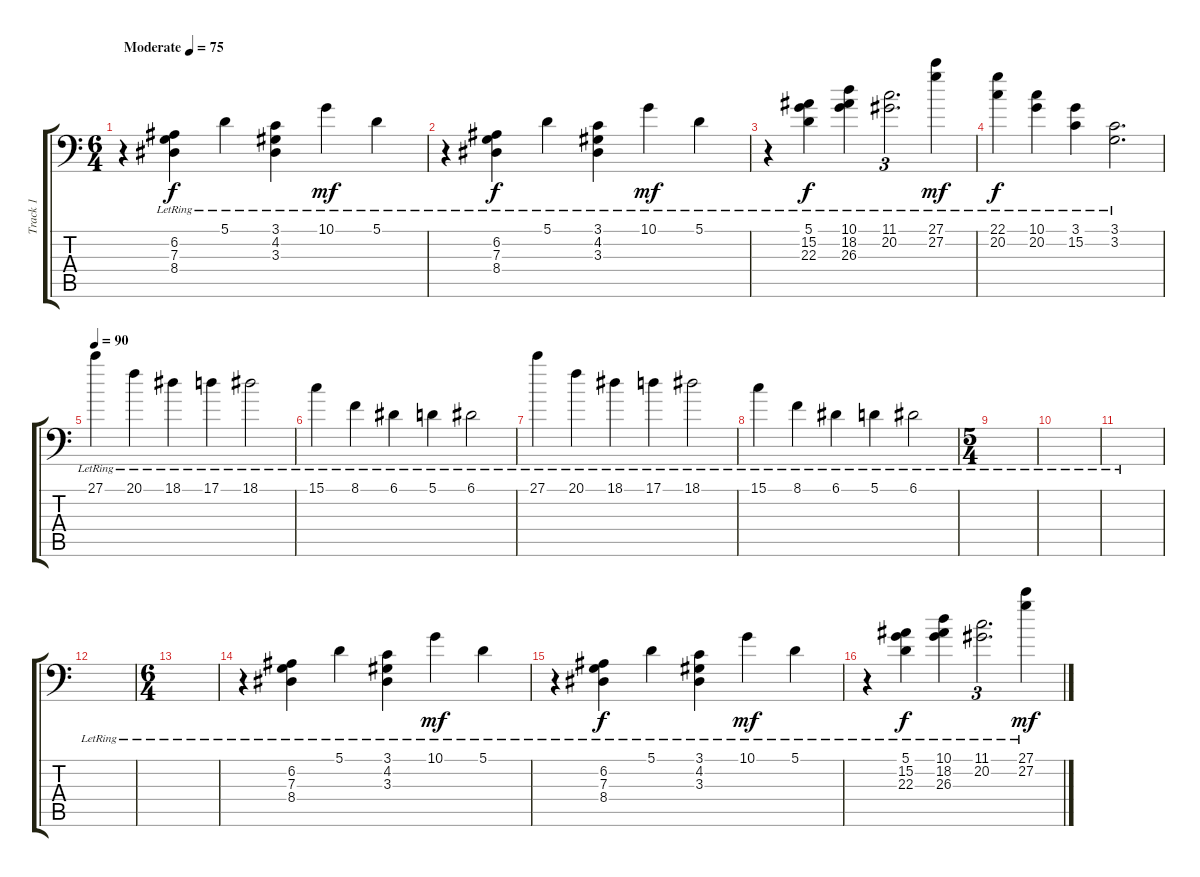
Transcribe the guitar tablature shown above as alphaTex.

\track ("Track 1" "Track 1") {instrument acousticgrandpiano}
\staff {score tabs}
\tuning (A3 E3 C3 G2 D2 G1) {hide}
\ts (6 4)
\tempo (75 "Moderate")
\clef f4
\ks c
r.4{dy f instrument acousticgrandpiano} (6.2{lr} 7.3{lr} 8.4{lr}).4 5.1{lr}.4 (3.1{lr} 4.2{lr} 3.3{lr}).4 10.1{lr}.4{dy mf} 5.1{lr}.4 |
r.4 (6.2{lr} 7.3{lr} 8.4{lr}).4{dy f} 5.1{lr}.4 (3.1{lr} 4.2{lr} 3.3{lr}).4 10.1{lr}.4{dy mf} 5.1{lr}.4 |
r.4 (5.1{lr} 15.2{lr} 22.3{lr}).4{dy f} (10.1{lr} 18.2{lr} 26.3{lr}).4 (11.1{lr} 20.2{lr}).2{d tu (3 2)} (27.1{lr} 27.2{lr}).4{dy mf} |
(22.1{lr} 20.2{lr}).4{dy f} (10.1{lr} 20.2{lr}).4 (3.1{lr} 15.2{lr}).4 (3.1{lr} 3.2{lr}).2{d} |
\tempo 90
27.1{lr}.4 20.1{lr}.4 18.1{lr}.4 17.1{lr}.4 18.1{lr}.2 |
15.1{lr}.4 8.1{lr}.4 6.1{lr}.4 5.1{lr}.4 6.1{lr}.2 |
27.1{lr}.4 20.1{lr}.4 18.1{lr}.4 17.1{lr}.4 18.1{lr}.2 |
15.1{lr}.4 8.1{lr}.4 6.1{lr}.4 5.1{lr}.4 6.1{lr}.2 |
\ts (5 4)
|
|
|
|
\ts (6 4)
|
r.4 (6.2{lr} 7.3{lr} 8.4{lr}).4 5.1{lr}.4 (3.1{lr} 4.2{lr} 3.3{lr}).4 10.1{lr}.4{dy mf} 5.1{lr}.4 |
r.4 (6.2{lr} 7.3{lr} 8.4{lr}).4{dy f} 5.1{lr}.4 (3.1{lr} 4.2{lr} 3.3{lr}).4 10.1{lr}.4{dy mf} 5.1{lr}.4 |
r.4 (5.1{lr} 15.2{lr} 22.3{lr}).4{dy f} (10.1{lr} 18.2{lr} 26.3{lr}).4 (11.1{lr} 20.2{lr}).2{d tu (3 2)} (27.1{lr} 27.2{lr}).4{dy mf}
